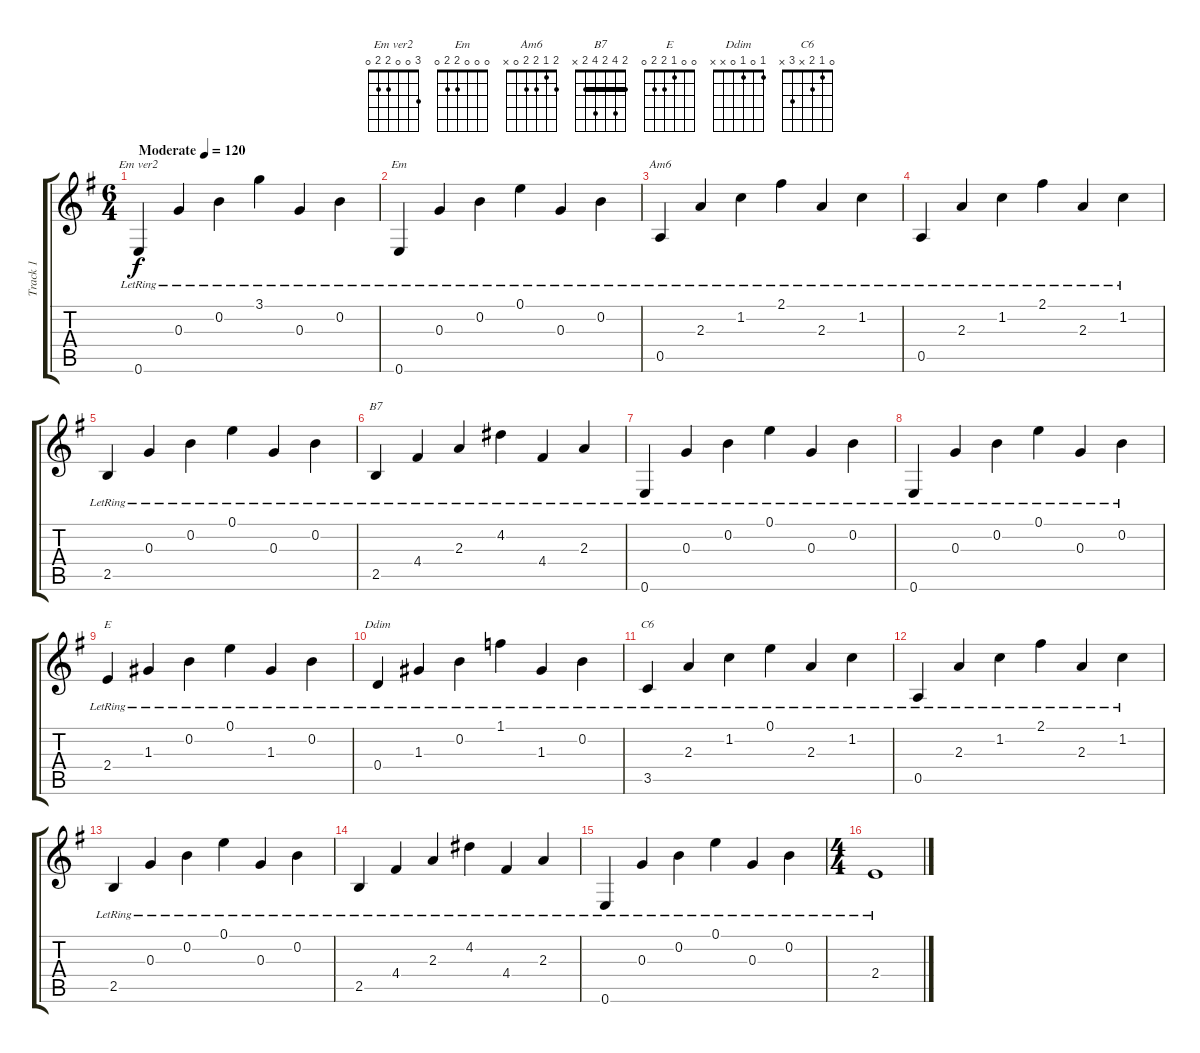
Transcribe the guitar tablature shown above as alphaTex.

\track ("Track 1" "Track 1") {instrument acousticguitarnylon}
\staff {score tabs}
\tuning (E4 B3 G3 D3 A2 E2) {hide}
\chord ("Em ver2" 3 0 0 2 2 0)
\chord ("Em" 0 0 0 2 2 0)
\chord ("Am6" 2 1 2 2 0 x)
\chord ("B7" 2 4 2 4 2 x) {barre 2}
\chord ("E" 0 0 1 2 2 0)
\chord ("Ddim" 1 0 1 0 x x)
\chord ("C6" 0 1 2 x 3 x)
\ts (6 4)
\tempo (120 "Moderate")
\clef g2
\ks eminor
0.6{lr}.4{ch "Em ver2" dy f instrument acousticguitarnylon} 0.3{lr}.4 0.2{lr}.4 3.1{lr}.4 0.3{lr}.4 0.2{lr}.4 |
0.6{lr}.4{ch "Em"} 0.3{lr}.4 0.2{lr}.4 0.1{lr}.4 0.3{lr}.4 0.2{lr}.4 |
0.5{lr}.4{ch "Am6"} 2.3{lr}.4 1.2{lr}.4 2.1{lr}.4 2.3{lr}.4 1.2{lr}.4 |
0.5{lr}.4 2.3{lr}.4 1.2{lr}.4 2.1{lr}.4 2.3{lr}.4 1.2{lr}.4 |
2.5{lr}.4 0.3{lr}.4 0.2{lr}.4 0.1{lr}.4 0.3{lr}.4 0.2{lr}.4 |
2.5{lr}.4{ch "B7"} 4.4{lr}.4 2.3{lr}.4 4.2{lr}.4 4.4{lr}.4 2.3{lr}.4 |
0.6{lr}.4 0.3{lr}.4 0.2{lr}.4 0.1{lr}.4 0.3{lr}.4 0.2{lr}.4 |
0.6{lr}.4 0.3{lr}.4 0.2{lr}.4 0.1{lr}.4 0.3{lr}.4 0.2{lr}.4 |
2.4{lr}.4{ch "E"} 1.3{lr}.4 0.2{lr}.4 0.1{lr}.4 1.3{lr}.4 0.2{lr}.4 |
0.4{lr}.4{ch "Ddim"} 1.3{lr}.4 0.2{lr}.4 1.1{lr}.4 1.3{lr}.4 0.2{lr}.4 |
3.5{lr}.4{ch "C6"} 2.3{lr}.4 1.2{lr}.4 0.1{lr}.4 2.3{lr}.4 1.2{lr}.4 |
0.5{lr}.4 2.3{lr}.4 1.2{lr}.4 2.1{lr}.4 2.3{lr}.4 1.2{lr}.4 |
2.5{lr}.4 0.3{lr}.4 0.2{lr}.4 0.1{lr}.4 0.3{lr}.4 0.2{lr}.4 |
2.5{lr}.4 4.4{lr}.4 2.3{lr}.4 4.2{lr}.4 4.4{lr}.4 2.3{lr}.4 |
0.6{lr}.4 0.3{lr}.4 0.2{lr}.4 0.1{lr}.4 0.3{lr}.4 0.2{lr}.4 |
\ts (4 4)
2.4{lr}.1
